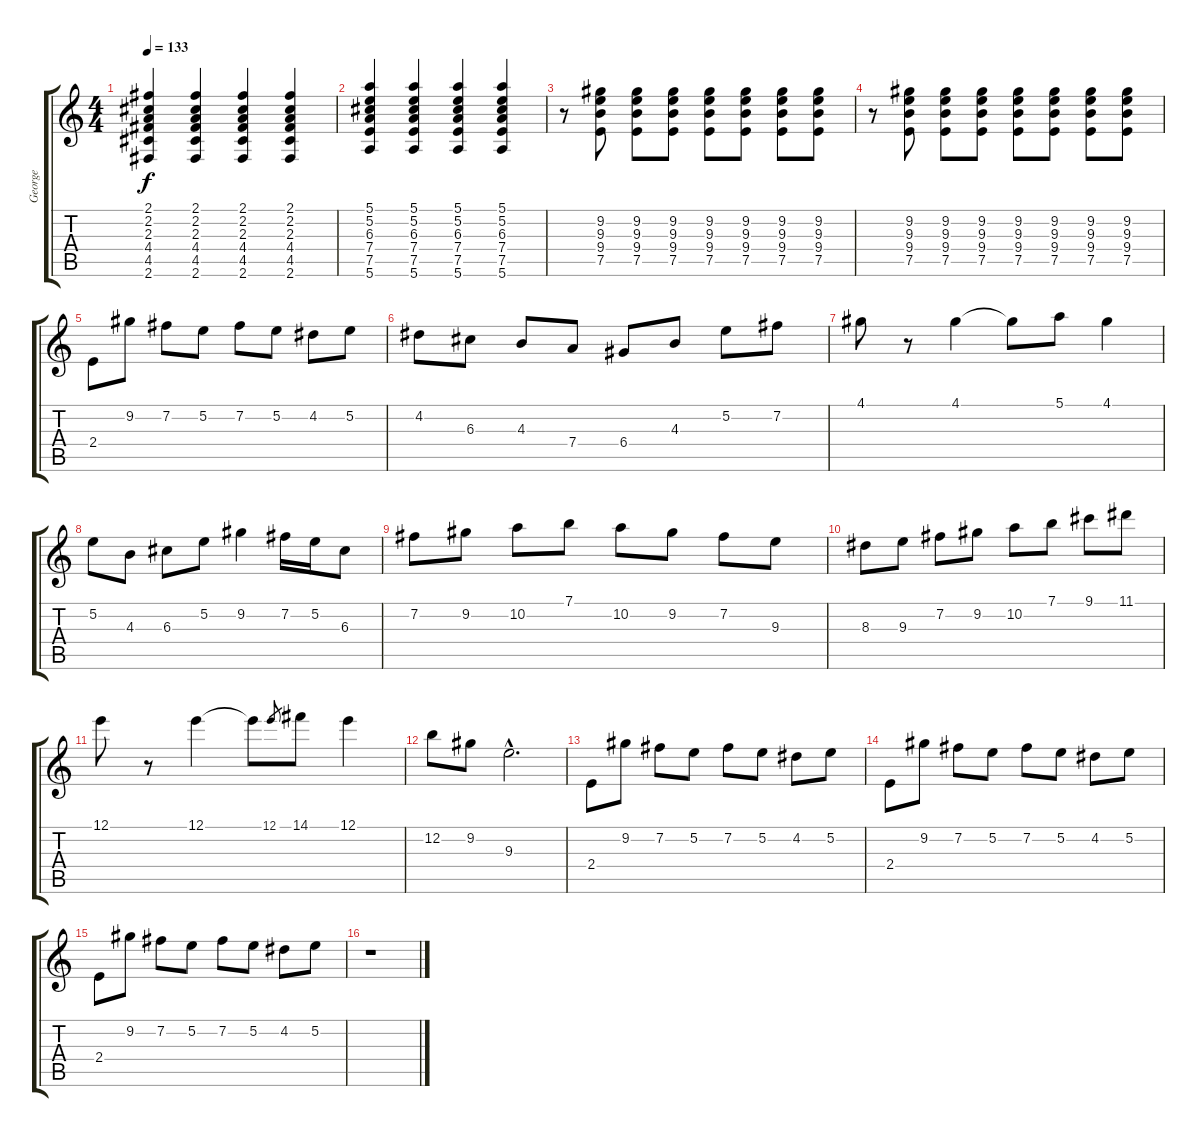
\track ("George" "George") {instrument overdrivenguitar}
\staff {score tabs}
\tuning (E4 B3 G3 D3 A2 E2) {hide}
\ts (4 4)
\tempo 133
\clef g2
\ks c
(2.1 2.2 2.3 4.4 4.5 2.6).4{dy f} (2.1 2.2 2.3 4.4 4.5 2.6).4 (2.1 2.2 2.3 4.4 4.5 2.6).4 (2.1 2.2 2.3 4.4 4.5 2.6).4 |
(5.1 5.2 6.3 7.4 7.5 5.6).4 (5.1 5.2 6.3 7.4 7.5 5.6).4 (5.1 5.2 6.3 7.4 7.5 5.6).4 (5.1 5.2 6.3 7.4 7.5 5.6).4 |
r.8 (9.2 9.3 9.4 7.5).8 (9.2 9.3 9.4 7.5).8 (9.2 9.3 9.4 7.5).8 (9.2 9.3 9.4 7.5).8 (9.2 9.3 9.4 7.5).8 (9.2 9.3 9.4 7.5).8 (9.2 9.3 9.4 7.5).8 |
r.8 (9.2 9.3 9.4 7.5).8 (9.2 9.3 9.4 7.5).8 (9.2 9.3 9.4 7.5).8 (9.2 9.3 9.4 7.5).8 (9.2 9.3 9.4 7.5).8 (9.2 9.3 9.4 7.5).8 (9.2 9.3 9.4 7.5).8 |
2.4.8{volume 16} 9.2.8 7.2.8 5.2.8 7.2.8 5.2.8 4.2.8 5.2.8 |
4.2.8 6.3.8 4.3.8 7.4.8 6.4.8 4.3.8 5.2.8 7.2.8 |
4.1.8 r.8 4.1.4 4.1{t}.8 5.1.8 4.1.4 |
5.2.8 4.3.8 6.3.8 5.2.8 9.2.4 7.2.16 5.2.16 6.3.8 |
7.2.8 9.2.8 10.2.8 7.1.8 10.2.8 9.2.8 7.2.8 9.3.8 |
8.3.8 9.3.8 7.2.8 9.2.8 10.2.8 7.1.8 9.1.8 11.1.8 |
12.1.8 r.8 12.1.4 12.1{t}.8 12.1.8{gr} 14.1.8 12.1.4 |
12.2.8 9.2.8 9.3{hac}.2{d} |
2.4.8 9.2.8 7.2.8 5.2.8 7.2.8 5.2.8 4.2.8 5.2.8 |
2.4.8 9.2.8 7.2.8 5.2.8 7.2.8 5.2.8 4.2.8 5.2.8 |
2.4.8 9.2.8 7.2.8 5.2.8 7.2.8 5.2.8 4.2.8 5.2.8 |
r.1
